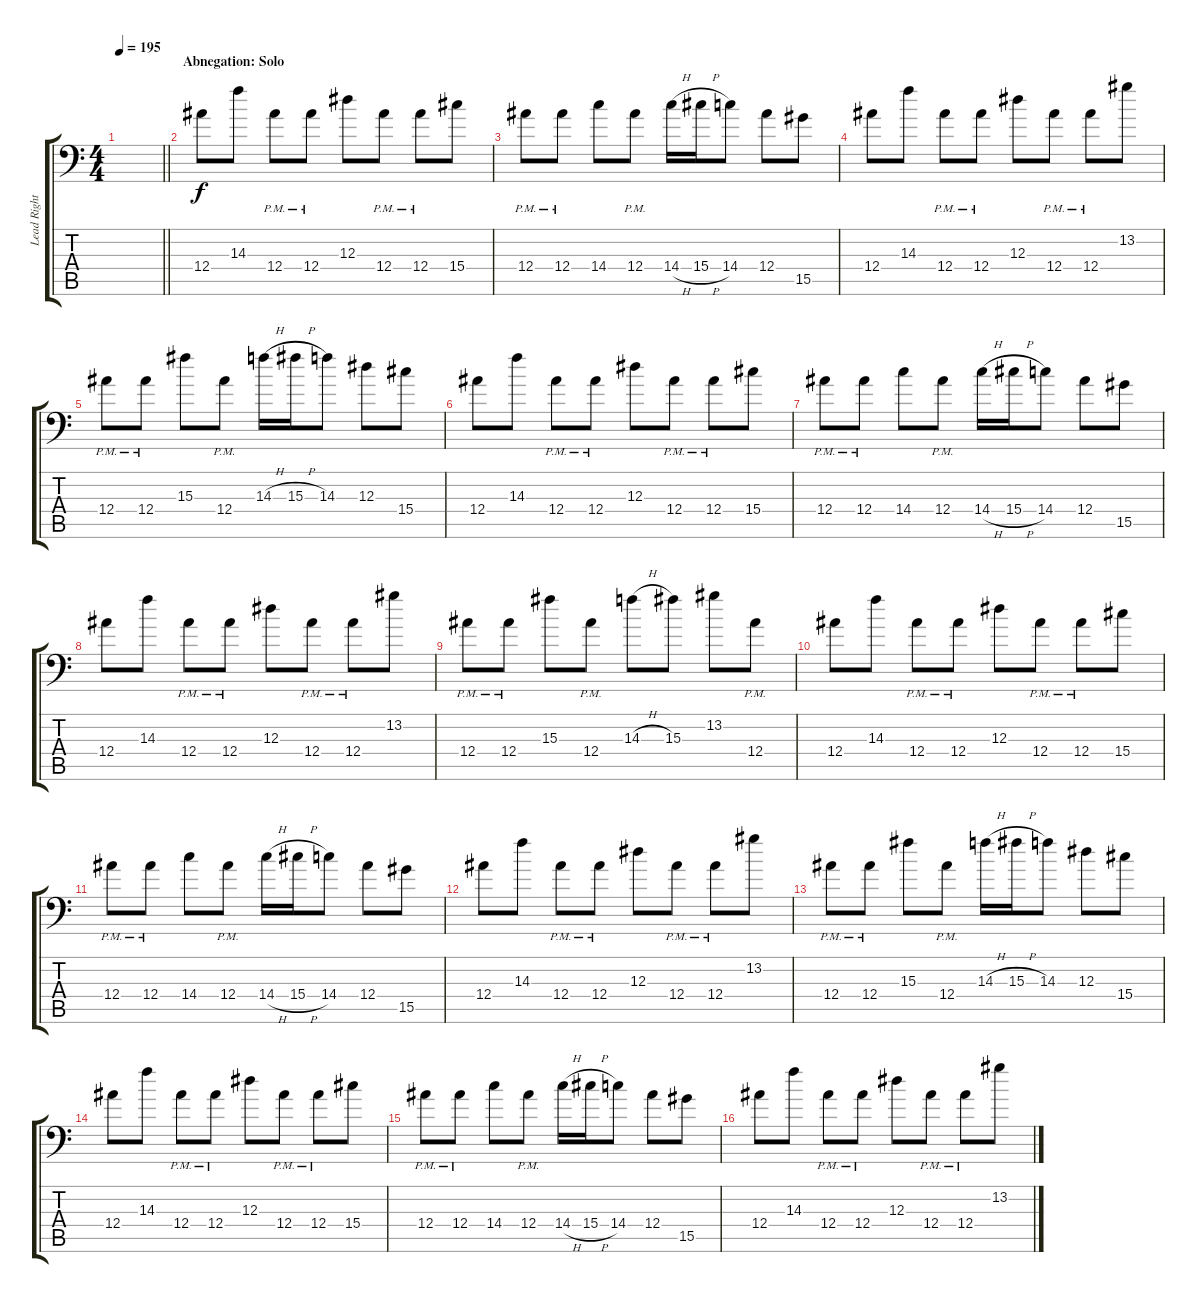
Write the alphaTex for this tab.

\track ("Lead Right 1" "Lead Right") {instrument distortionguitar}
\staff {score tabs}
\tuning (C4 G3 Eb3 Bb2 F2 Bb1) {hide}
\ts (4 4)
\tempo 195
\clef f4
\barLineRight lightlight
\ks c
|
\section ("" "Abnegation: Solo")
12.4.8 14.3.8 12.4{pm}.8 12.4{pm}.8 12.3.8 12.4{pm}.8 12.4{pm}.8 15.4.8 |
12.4{pm}.8 12.4{pm}.8 14.4.8 12.4{pm}.8 14.4{h}.16 15.4{h}.16 14.4.8 12.4.8 15.5.8 |
12.4.8 14.3.8 12.4{pm}.8 12.4{pm}.8 12.3.8 12.4{pm}.8 12.4{pm}.8 13.2.8 |
12.4{pm}.8 12.4{pm}.8 15.3.8 12.4{pm}.8 14.3{h}.16 15.3{h}.16 14.3.8 12.3.8 15.4.8 |
12.4.8 14.3.8 12.4{pm}.8 12.4{pm}.8 12.3.8 12.4{pm}.8 12.4{pm}.8 15.4.8 |
12.4{pm}.8 12.4{pm}.8 14.4.8 12.4{pm}.8 14.4{h}.16 15.4{h}.16 14.4.8 12.4.8 15.5.8 |
12.4.8 14.3.8 12.4{pm}.8 12.4{pm}.8 12.3.8 12.4{pm}.8 12.4{pm}.8 13.2.8 |
12.4{pm}.8 12.4{pm}.8 15.3.8 12.4{pm}.8 14.3{h}.8 15.3.8 13.2.8 12.4{pm}.8 |
12.4.8 14.3.8 12.4{pm}.8 12.4{pm}.8 12.3.8 12.4{pm}.8 12.4{pm}.8 15.4.8 |
12.4{pm}.8 12.4{pm}.8 14.4.8 12.4{pm}.8 14.4{h}.16 15.4{h}.16 14.4.8 12.4.8 15.5.8 |
12.4.8 14.3.8 12.4{pm}.8 12.4{pm}.8 12.3.8 12.4{pm}.8 12.4{pm}.8 13.2.8 |
12.4{pm}.8 12.4{pm}.8 15.3.8 12.4{pm}.8 14.3{h}.16 15.3{h}.16 14.3.8 12.3.8 15.4.8 |
12.4.8 14.3.8 12.4{pm}.8 12.4{pm}.8 12.3.8 12.4{pm}.8 12.4{pm}.8 15.4.8 |
12.4{pm}.8 12.4{pm}.8 14.4.8 12.4{pm}.8 14.4{h}.16 15.4{h}.16 14.4.8 12.4.8 15.5.8 |
12.4.8 14.3.8 12.4{pm}.8 12.4{pm}.8 12.3.8 12.4{pm}.8 12.4{pm}.8 13.2.8
